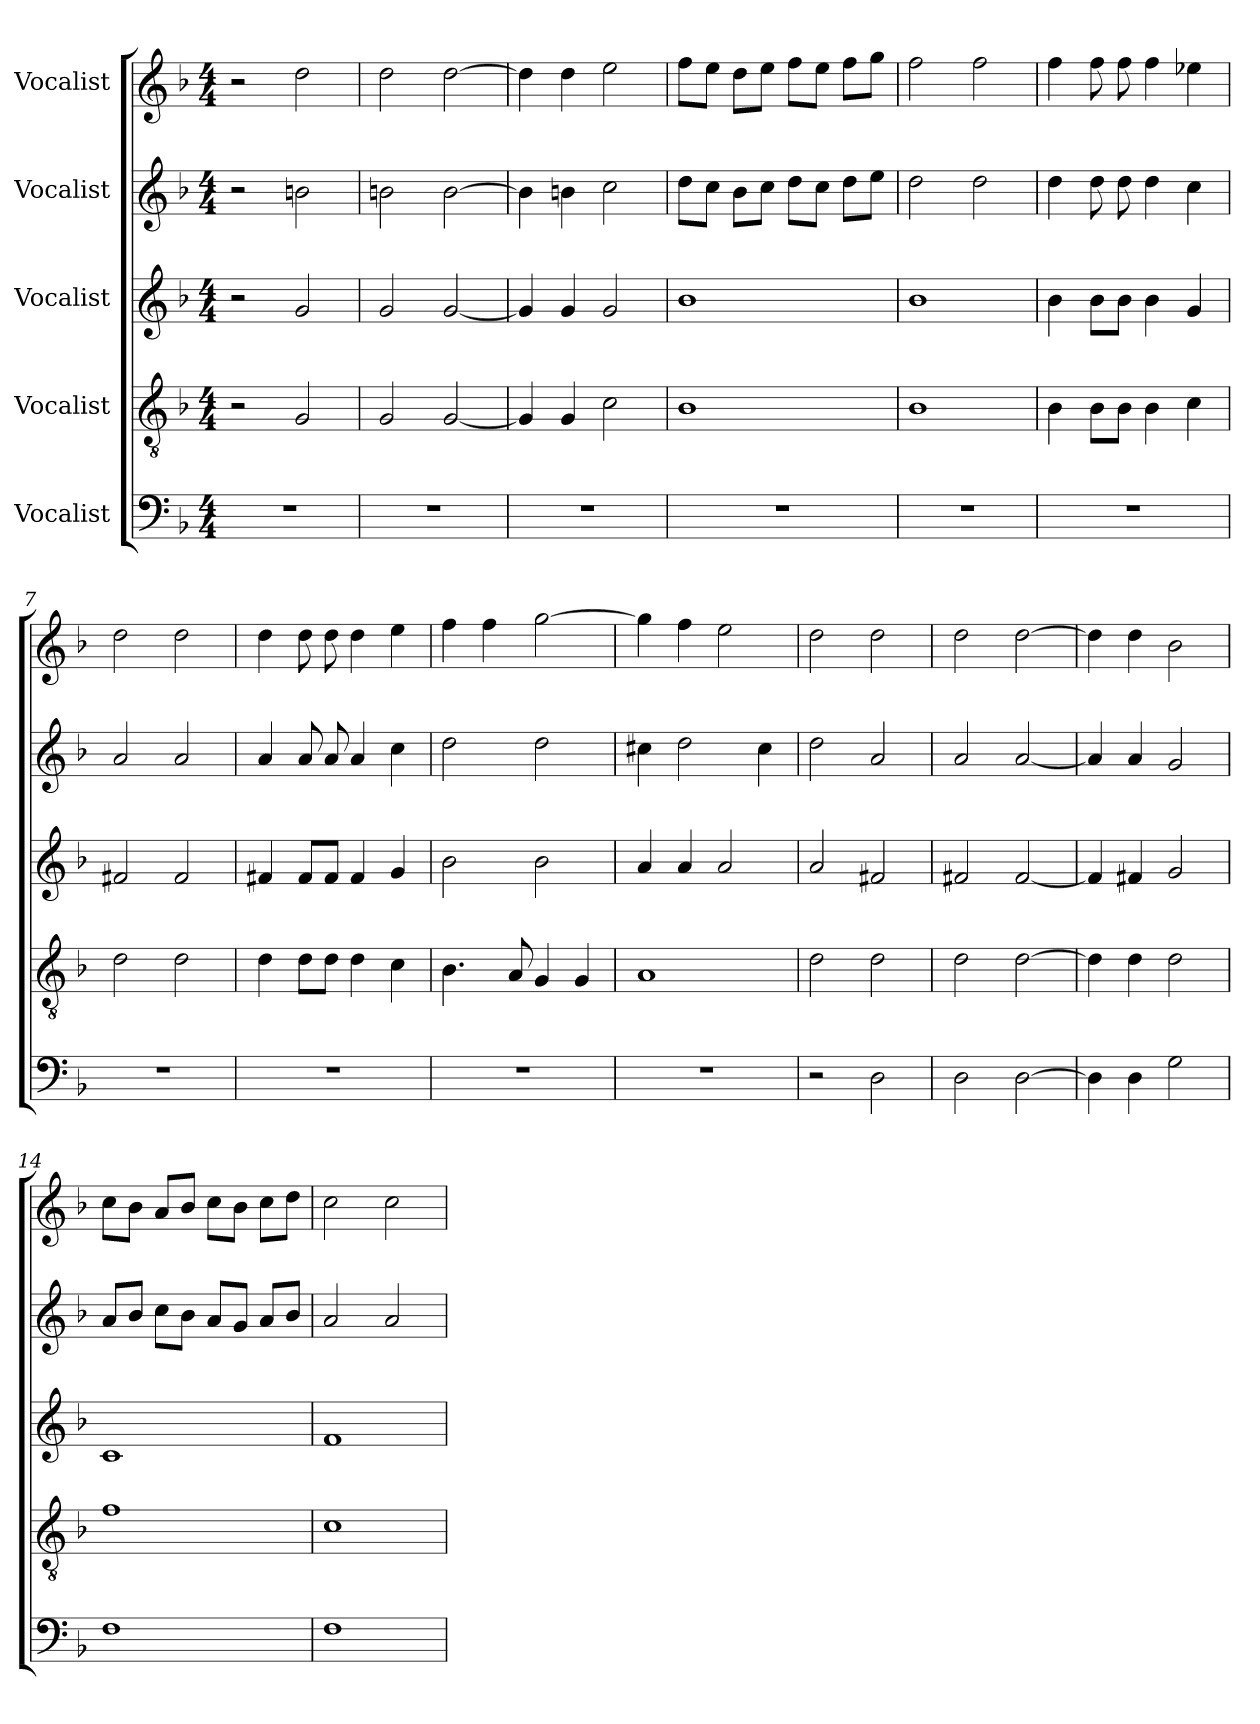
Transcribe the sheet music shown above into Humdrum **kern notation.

**kern	**kern	**kern	**kern	**kern
*part5	*part4	*part3	*part2	*part1
*staff5	*staff4	*staff3	*staff2	*staff1
*I"Vocalist	*I"Vocalist	*I"Vocalist	*I"Vocalist	*I"Vocalist
*clefF4	*clefGv2	*clefG2	*clefG2	*clefG2
*k[b-]	*k[b-]	*k[b-]	*k[b-]	*k[b-]
*M4/4	*M4/4	*M4/4	*M4/4	*M4/4
*MM120	*MM120	*MM120	*MM120	*MM120
=1	=1	=1	=1	=1
1r	2r	2r	2r	2r
.	2G/	2g/	2bn\	2dd\
=2	=2	=2	=2	=2
1r	2G/	2g/	2bn\	2dd\
.	[2G/	[2g/	[2b\	[2dd\
=3	=3	=3	=3	=3
1r	4G/]	4g/]	4b\]	4dd\]
.	4G/	4g/	4bn\	4dd\
.	2c\	2g/	2cc\	2ee\
=4	=4	=4	=4	=4
1r	1B-	1b-	8dd\L	8ff\L
.	.	.	8cc\J	8ee\J
.	.	.	8b-\L	8dd\L
.	.	.	8cc\J	8ee\J
.	.	.	8dd\L	8ff\L
.	.	.	8cc\J	8ee\J
.	.	.	8dd\L	8ff\L
.	.	.	8ee\J	8gg\J
=5	=5	=5	=5	=5
1r	1B-	1b-	2dd\	2ff\
.	.	.	2dd\	2ff\
=6	=6	=6	=6	=6
1r	4B-\	4b-\	4dd\	4ff\
.	8B-\L	8b-\L	8dd\	8ff\
.	8B-\J	8b-\J	8dd\	8ff\
.	4B-\	4b-\	4dd\	4ff\
.	4c\	4g/	4cc\	4ee-X\
=7	=7	=7	=7	=7
1r	2d\	2f#X/	2a/	2dd\
.	2d\	2f#/	2a/	2dd\
=8	=8	=8	=8	=8
1r	4d\	4f#X/	4a/	4dd\
.	8d\L	8f#/L	8a/	8dd\
.	8d\J	8f#/J	8a/	8dd\
.	4d\	4f#/	4a/	4dd\
.	4c\	4g/	4cc\	4ee\
=9	=9	=9	=9	=9
1r	4.B-\	2b-\	2dd\	4ff\
.	.	.	.	4ff\
.	8A/	.	.	.
.	4G/	2b-\	2dd\	[2gg\
.	4G/	.	.	.
=10	=10	=10	=10	=10
1r	1A	4a/	4cc#X\	4gg\]
.	.	4a/	2dd\	4ff\
.	.	2a/	.	2ee\
.	.	.	4cc#\	.
=11	=11	=11	=11	=11
2r	2d\	2a/	2dd\	2dd\
2D\	2d\	2f#X/	2a/	2dd\
=12	=12	=12	=12	=12
2D\	2d\	2f#X/	2a/	2dd\
[2D\	[2d\	[2f#/	[2a/	[2dd\
=13	=13	=13	=13	=13
4D\]	4d\]	4f#/]	4a/]	4dd\]
4D\	4d\	4f#X/	4a/	4dd\
2G\	2d\	2g/	2g/	2b-\
=14	=14	=14	=14	=14
1F	1f	1c	8a/L	8cc\L
.	.	.	8b-/J	8b-\J
.	.	.	8cc\L	8a/L
.	.	.	8b-\J	8b-/J
.	.	.	8a/L	8cc\L
.	.	.	8g/J	8b-\J
.	.	.	8a/L	8cc\L
.	.	.	8b-/J	8dd\J
=15	=15	=15	=15	=15
1F	1c	1f	2a/	2cc\
.	.	.	2a/	2cc\
=	=	=	=	=
*-	*-	*-	*-	*-
